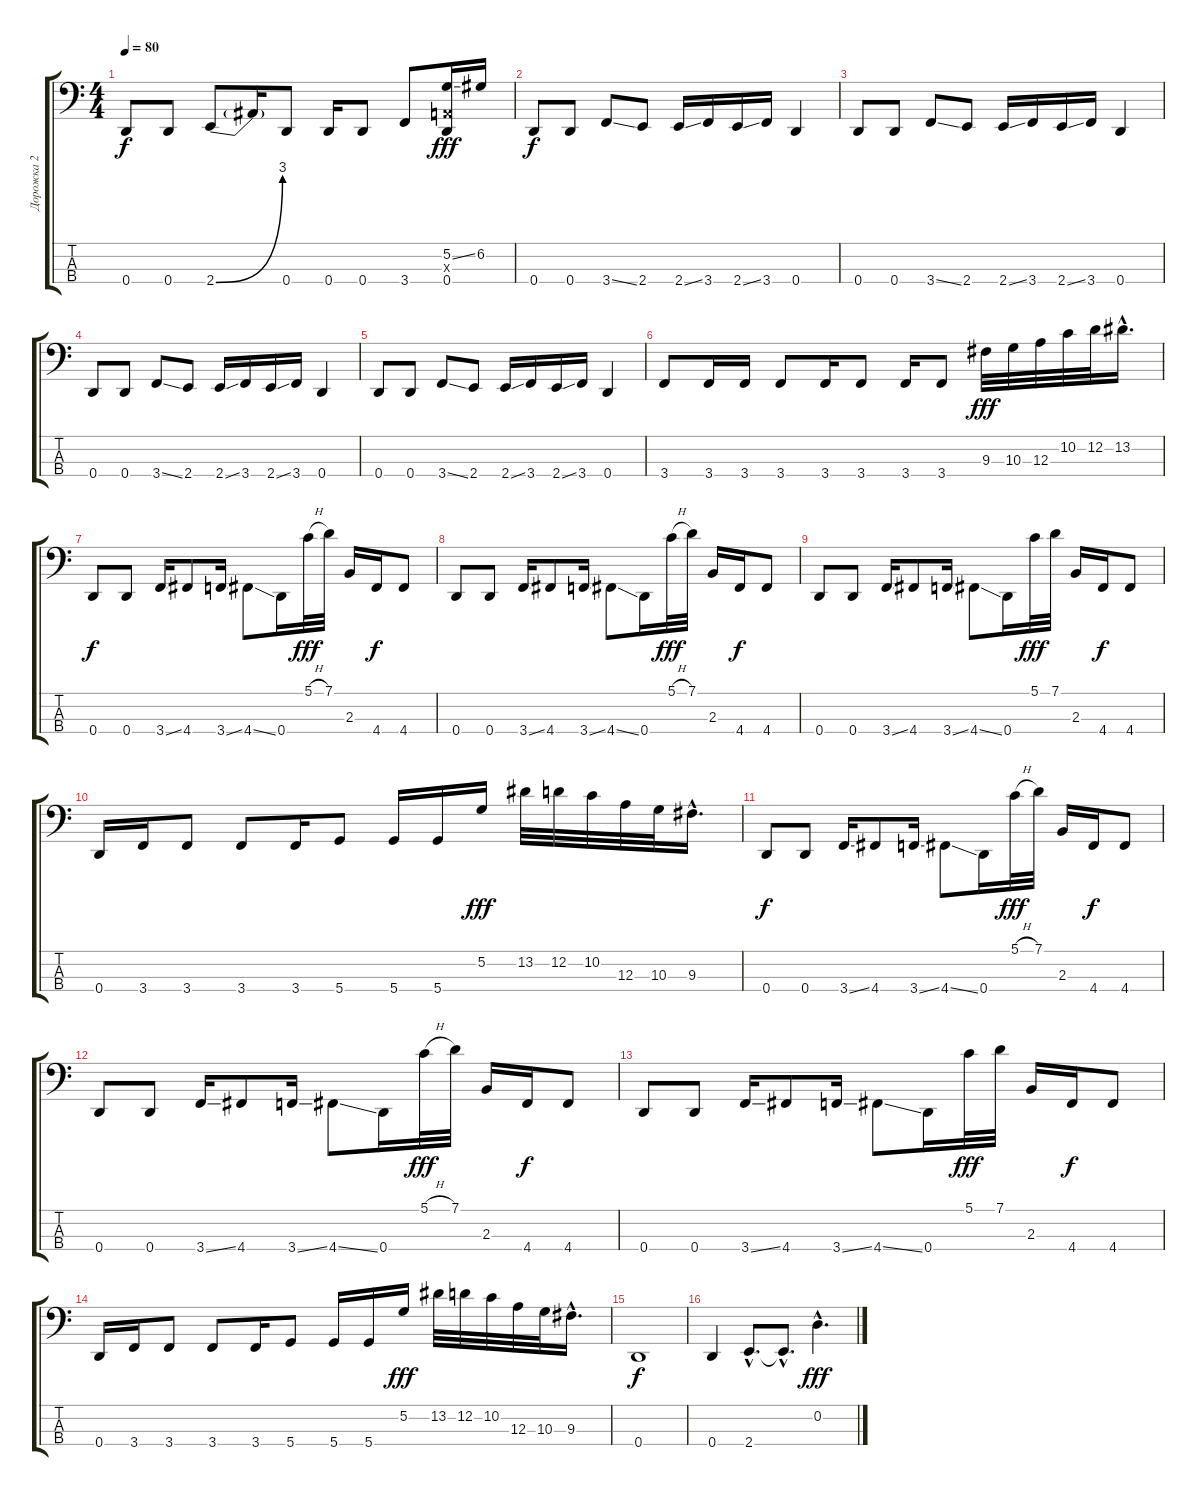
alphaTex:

\track ("Дорожка 2" "Дорожка 2") {instrument electricbassfinger}
\staff {score tabs}
\tuning (G2 D2 A1 D1) {hide}
\ts (4 4)
\tempo 80
\clef f4
\ks c
0.4.8{dy f} 0.4.8 2.4{be (bend 0 0 60 12)}.8 2.4{t}.16 0.4.8 0.4.16 0.4.8 3.4.8 (5.2{ss} 0.3{x} 0.4).16{dy fff} 6.2.16 |
0.4.8{dy f} 0.4.8 3.4{ss}.8 2.4.8 2.4{ss}.16 3.4.16 2.4{ss}.16 3.4.16 0.4.4 |
0.4.8 0.4.8 3.4{ss}.8 2.4.8 2.4{ss}.16 3.4.16 2.4{ss}.16 3.4.16 0.4.4 |
0.4.8 0.4.8 3.4{ss}.8 2.4.8 2.4{ss}.16 3.4.16 2.4{ss}.16 3.4.16 0.4.4 |
0.4.8 0.4.8 3.4{ss}.8 2.4.8 2.4{ss}.16 3.4.16 2.4{ss}.16 3.4.16 0.4.4 |
3.4.8 3.4.16 3.4.16 3.4.8 3.4.16 3.4.8 3.4.16 3.4.8 9.3.32{dy fff} 10.3.32 12.3.32 10.2.32 12.2.32 13.2{hac}.16{d} |
0.4.8{dy f} 0.4.8 3.4{ss}.16 4.4.8 3.4{ss}.16 4.4{ss}.8 0.4.16 5.1{h}.32{dy fff} 7.1.32 2.3.16 4.4.16{dy f} 4.4.8 |
0.4.8 0.4.8 3.4{ss}.16 4.4.8 3.4{ss}.16 4.4{ss}.8 0.4.16 5.1{h}.32{dy fff} 7.1.32 2.3.16 4.4.16{dy f} 4.4.8 |
0.4.8 0.4.8 3.4{ss}.16 4.4.8 3.4{ss}.16 4.4{ss}.8 0.4.16 5.1.32{dy fff} 7.1.32 2.3.16 4.4.16{dy f} 4.4.8 |
0.4.16 3.4.16 3.4.8 3.4.8 3.4.16 5.4.8 5.4.16 5.4.16 5.2.16{dy fff} 13.2.32 12.2.32 10.2.32 12.3.32 10.3.32 9.3{hac}.16{d} |
0.4.8{dy f} 0.4.8 3.4{ss}.16 4.4.8 3.4{ss}.16 4.4{ss}.8 0.4.16 5.1{h}.32{dy fff} 7.1.32 2.3.16 4.4.16{dy f} 4.4.8 |
0.4.8 0.4.8 3.4{ss}.16 4.4.8 3.4{ss}.16 4.4{ss}.8 0.4.16 5.1{h}.32{dy fff} 7.1.32 2.3.16 4.4.16{dy f} 4.4.8 |
0.4.8 0.4.8 3.4{ss}.16 4.4.8 3.4{ss}.16 4.4{ss}.8 0.4.16 5.1.32{dy fff} 7.1.32 2.3.16 4.4.16{dy f} 4.4.8 |
0.4.16 3.4.16 3.4.8 3.4.8 3.4.16 5.4.8 5.4.16 5.4.16 5.2.16{dy fff} 13.2.32 12.2.32 10.2.32 12.3.32 10.3.32 9.3{hac}.16{d} |
0.4.1{dy f} |
0.4.4 2.4{hac}.8{d} 2.4{hac t}.8{d} 0.2{hac}.4{d dy fff}
